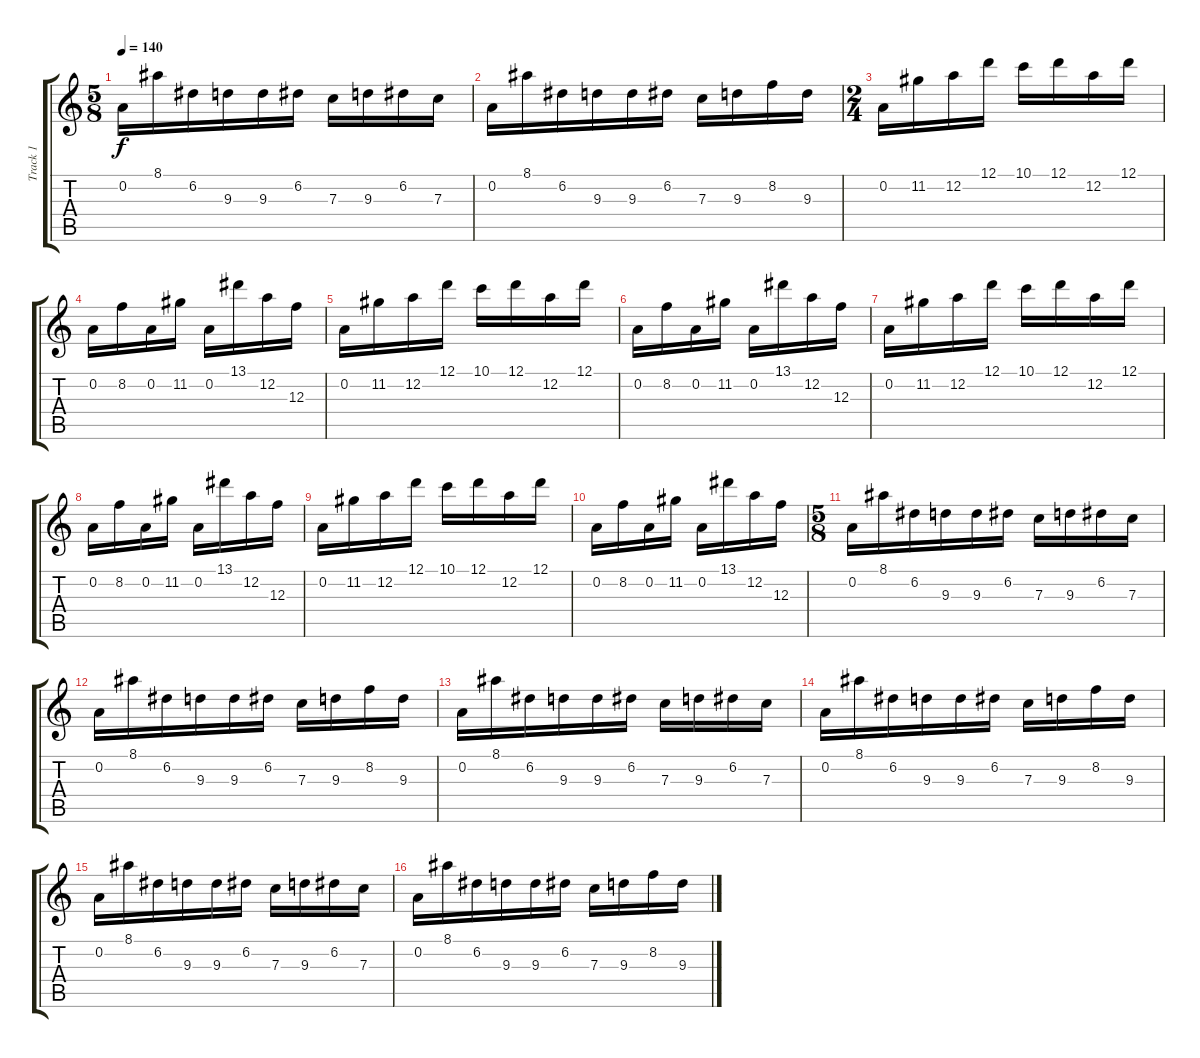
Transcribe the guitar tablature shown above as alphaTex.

\track ("Track 1" "Track 1") {instrument distortionguitar}
\staff {score tabs}
\tuning (D4 A3 F3 C3 G2 D2) {hide}
\ts (5 8)
\tempo 140
\clef g2
\ks c
0.2.16{dy f} 8.1.16 6.2.16 9.3.16 9.3.16 6.2.16 7.3.16 9.3.16 6.2.16 7.3.16 |
0.2.16 8.1.16 6.2.16 9.3.16 9.3.16 6.2.16 7.3.16 9.3.16 8.2.16 9.3.16 |
\ts (2 4)
0.2.16 11.2.16 12.2.16 12.1.16 10.1.16 12.1.16 12.2.16 12.1.16 |
0.2.16 8.2.16 0.2.16 11.2.16 0.2.16 13.1.16 12.2.16 12.3.16 |
0.2.16 11.2.16 12.2.16 12.1.16 10.1.16 12.1.16 12.2.16 12.1.16 |
0.2.16 8.2.16 0.2.16 11.2.16 0.2.16 13.1.16 12.2.16 12.3.16 |
0.2.16 11.2.16 12.2.16 12.1.16 10.1.16 12.1.16 12.2.16 12.1.16 |
0.2.16 8.2.16 0.2.16 11.2.16 0.2.16 13.1.16 12.2.16 12.3.16 |
0.2.16 11.2.16 12.2.16 12.1.16 10.1.16 12.1.16 12.2.16 12.1.16 |
0.2.16 8.2.16 0.2.16 11.2.16 0.2.16 13.1.16 12.2.16 12.3.16 |
\ts (5 8)
0.2.16 8.1.16 6.2.16 9.3.16 9.3.16 6.2.16 7.3.16 9.3.16 6.2.16 7.3.16 |
0.2.16 8.1.16 6.2.16 9.3.16 9.3.16 6.2.16 7.3.16 9.3.16 8.2.16 9.3.16 |
0.2.16 8.1.16 6.2.16 9.3.16 9.3.16 6.2.16 7.3.16 9.3.16 6.2.16 7.3.16 |
0.2.16 8.1.16 6.2.16 9.3.16 9.3.16 6.2.16 7.3.16 9.3.16 8.2.16 9.3.16 |
0.2.16 8.1.16 6.2.16 9.3.16 9.3.16 6.2.16 7.3.16 9.3.16 6.2.16 7.3.16 |
0.2.16 8.1.16 6.2.16 9.3.16 9.3.16 6.2.16 7.3.16 9.3.16 8.2.16 9.3.16
